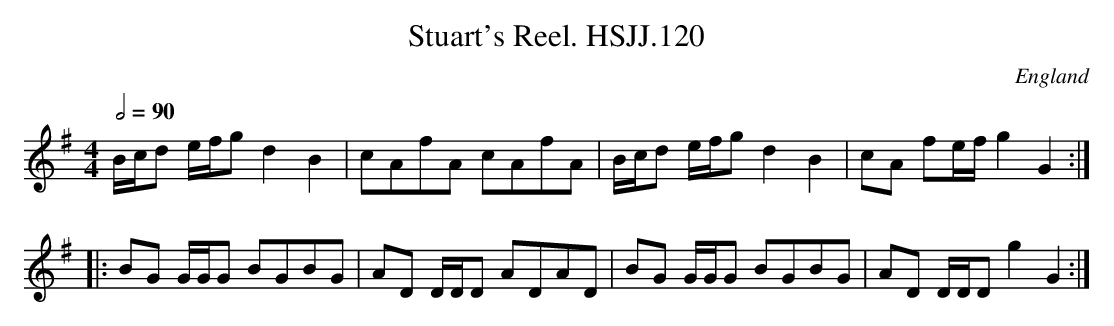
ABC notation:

X:1
T:Stuart's Reel. HSJJ.120
M:4/4
L:1/8
Q:1/2=90
O:England
K:G
B/c/d e/f/gd2B2|cAfA cAfA|B/c/d e/f/gd2B2|cA fe/f/g2G2:|
|:BG G/G/G BGBG|AD D/D/D ADAD|BG G/G/G BGBG|AD D/D/Dg2G2:|
